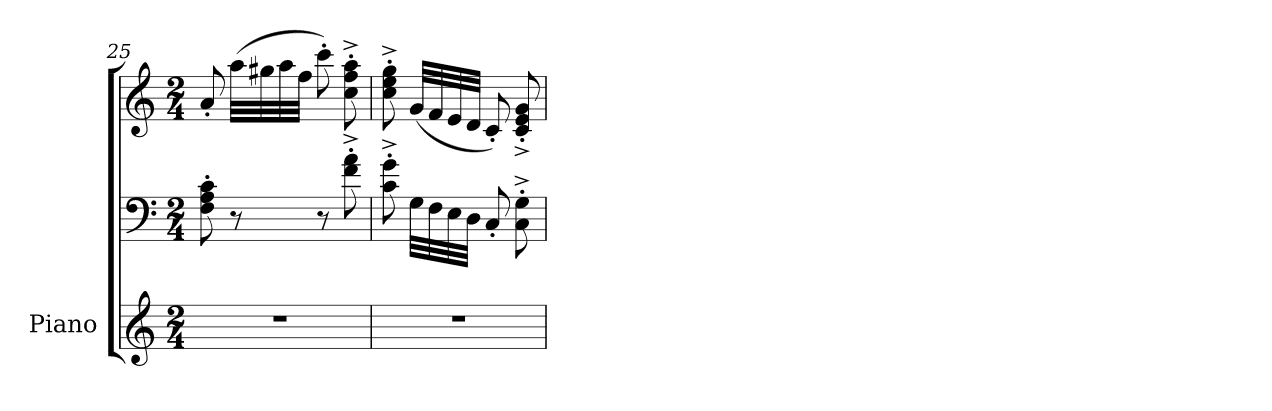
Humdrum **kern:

**kern	**kern	**kern
*part1	*part1	*part1
*staff3	*staff2	*staff1
*I"Piano	*	*
*I'Pno	*	*
*clefG2	*clefF4	*clefG2
*k[]	*k[]	*k[]
*M2/4	*M2/4	*M2/4
=25	=25	=25
2r	8F\' 8A\' 8c\'	8a'/
.	8r	(>32aa\LLL
.	.	32gg#X\
.	.	32aa\
.	.	32ff\JJJ
.	8r	8ccc'\)
.	8f\'^> 8a\'^>	8cc\'^< 8ff\'^< 8aa\'^<
!!LO:LB:g=z
=26	=26	=26
2r	8c\'^> 8g\'^>	8cc\'^< 8ee\'^< 8gg\'^<
.	32G\LLL	(<32g/LLL
.	32F\	32f/
.	32E\	32e/
.	32D\JJJ	32d/JJJ
.	8C'/	8c'/)
.	8C\'^> 8G\'^>	8c/'^< 8e/'^< 8g/'^<
=	=	=
*-	*-	*-
